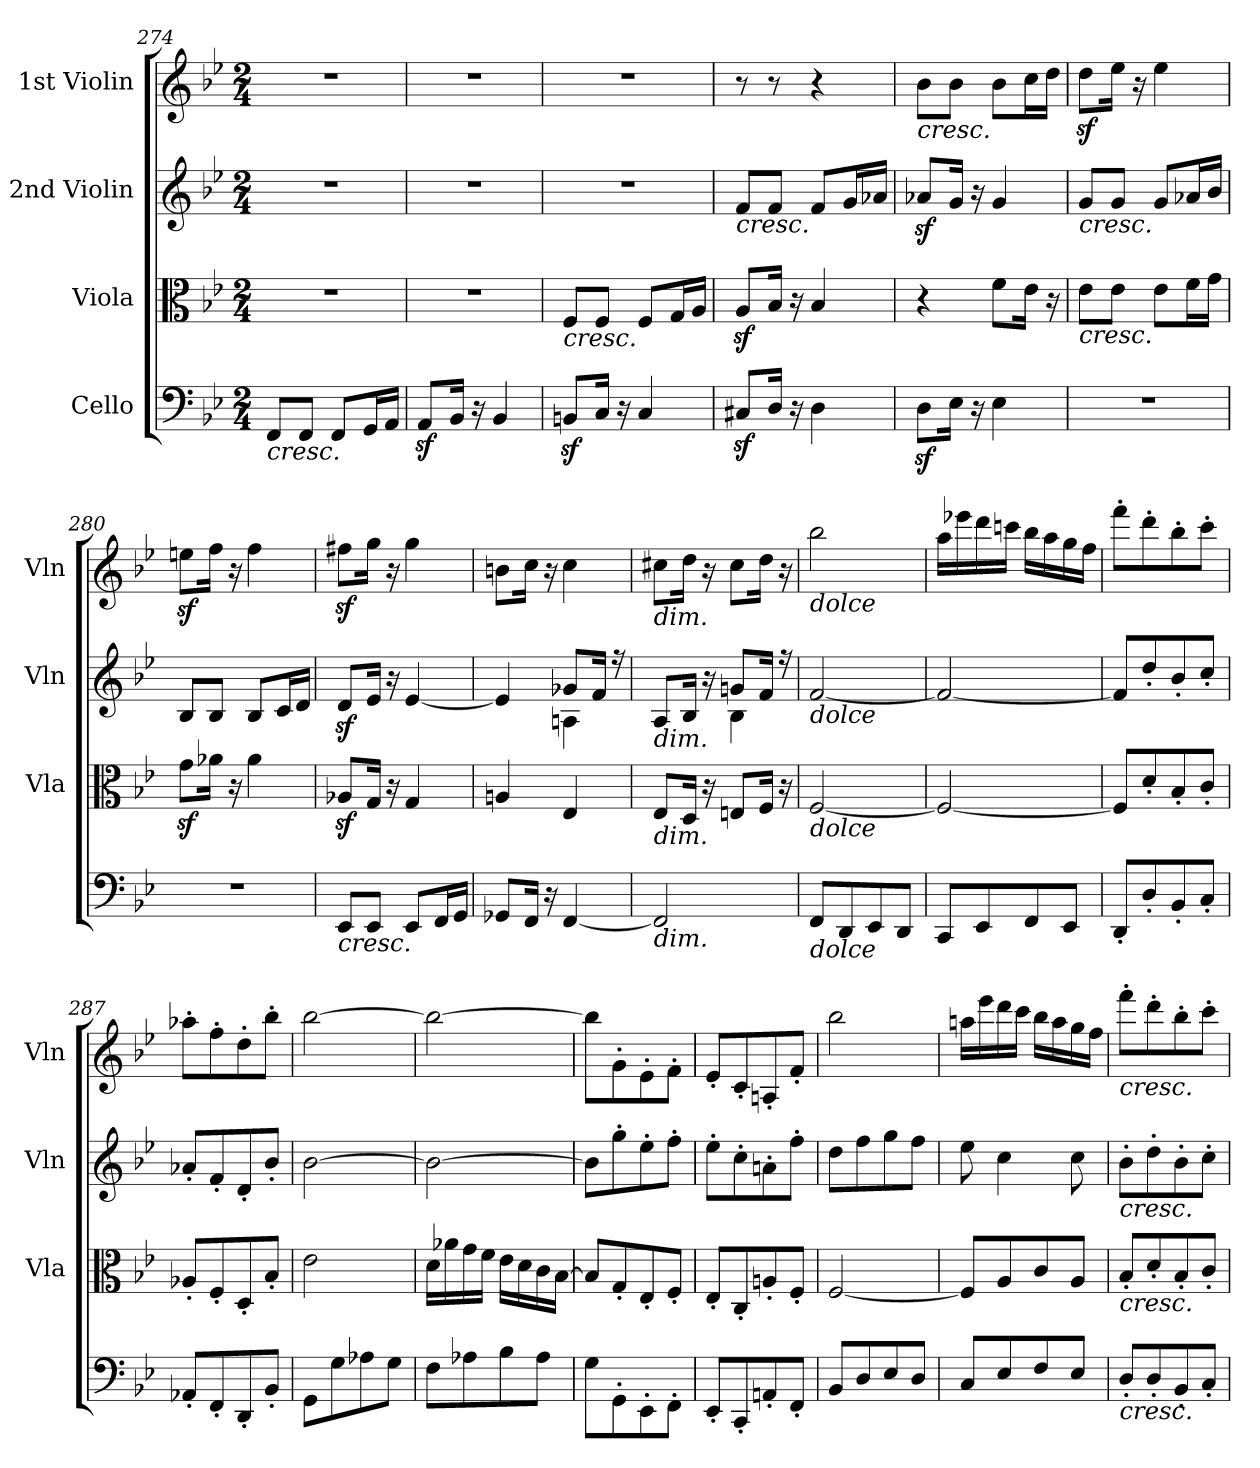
**kern	**kern	**kern	**kern
*part4	*part3	*part2	*part1
*staff4	*staff3	*staff2	*staff1
*I"Cello	*I"Viola	*I"2nd Violin	*I"1st Violin
*	*I'Vla	*I'Vln	*I'Vln
*clefF4	*clefC3	*clefG2	*clefG2
*k[b-e-]	*k[b-e-]	*k[b-e-]	*k[b-e-]
*B-:	*B-:	*B-:	*B-:
*M2/4	*M2/4	*M2/4	*M2/4
=274	=274	=274	=274
!LO:TX:b:i:t=cresc.	!	!	!
8FF/L	2r	2r	2r
8FF/J	.	.	.
8FF/L	.	.	.
16GG/L	.	.	.
16AA/JJ	.	.	.
=275	=275	=275	=275
8AAz</L	2r	2r	2r
16BB-/Jk	.	.	.
16r	.	.	.
4BB-/	.	.	.
=276	=276	=276	=276
!	!LO:TX:b:i:t=cresc.	!	!
8BBnz</L	8F/L	2r	2r
16C/Jk	8F/J	.	.
16r	.	.	.
4C/	8F/L	.	.
.	16G/L	.	.
.	16A/JJ	.	.
=277	=277	=277	=277
!	!	!LO:TX:b:i:t=cresc.	!
8C#Xz</L	8Az</L	8f/L	8r
16D/Jk	16B-/Jk	8f/J	8r
16r	16r	.	.
4D\	4B-/	8f/L	4r
.	.	16g/L	.
.	.	16a-X/JJ	.
=278	=278	=278	=278
!	!	!	!LO:TX:b:i:t=cresc.
8Dz<\L	4r	8a-Xz</L	8b-\L
16E-\Jk	.	16g/Jk	8b-\J
16r	.	16r	.
4E-\	8f\L	4g/	8b-\L
.	16e-\Jk	.	16cc\L
.	16r	.	16dd\JJ
=279	=279	=279	=279
!	!	!LO:TX:b:i:t=cresc.	!
!	!LO:TX:b:i:t=cresc.	!	!
2r	8e-\L	8g/L	8ddz<\L
.	8e-\J	8g/J	16ee-\Jk
.	.	.	16r
.	8e-\L	8g/L	4ee-\
.	16f\L	16a-X/L	.
.	16g\JJ	16b-/JJ	.
=280	=280	=280	=280
2r	8gz<\L	8B-/L	8eenz<\L
.	16a-X\Jk	8B-/J	16ff\Jk
.	16r	.	16r
.	4a-\	8B-/L	4ff\
.	.	16c/L	.
.	.	16d/JJ	.
!!LO:LB:g=z
=281	=281	=281	=281
!LO:TX:b:i:t=cresc.	!	!	!
8EE-/L	8A-Xz</L	8dz</L	8ff#Xz<\L
8EE-/J	16G/Jk	16e-/Jk	16gg\Jk
.	16r	16r	16r
8EE-/L	4G/	[4e-/	4gg\
16FF/L	.	.	.
16GG/JJ	.	.	.
=282	=282	=282	=282
*	*	*^	*
8GG-X/L	4An/	4e-/]	4ryy	8bn\L
16FF/Jk	.	.	.	16cc\Jk
16r	.	.	.	16r
[4FF/	4E-/	8g-X/L	4An\	4cc\
.	.	16f/Jk	.	.
.	.	16r	.	.
=283	=283	=283	=283	=283
!	!	!	!	!LO:TX:b:i:t=dim.
!	!	!LO:TX:b:i:t=dim.	!	!
!	!LO:TX:b:i:t=dim.	!	!	!
!LO:TX:b:i:t=dim.	!	!	!	!
2FF/]	8E-/L	8A/L	4ryy	8cc#X\L
.	16D/Jk	16B-/Jk	.	16dd\Jk
.	16r	16r	.	16r
.	8En/L	8gn/L	4B-\	8cc#\L
.	16F/Jk	16f/Jk	.	16dd\Jk
.	16r	16r	.	16r
*	*	*v	*v	*
=284	=284	=284	=284
!	!	!	!LO:TX:b:i:t=dolce
!	!	!LO:TX:b:i:t=dolce	!
!	!LO:TX:b:i:t=dolce	!	!
!LO:TX:b:i:t=dolce	!	!	!
8FF/L	[2F/	[2f/	2bb-\
8DD/	.	.	.
8EE-/	.	.	.
8DD/J	.	.	.
=285	=285	=285	=285
8CC/L	2F/_	2f/_	16aa\LL
.	.	.	16eee-X\
8EE-/	.	.	16ddd\
.	.	.	16cccn\JJ
8FF/	.	.	16bb-\LL
.	.	.	16aa\
8EE-/J	.	.	16gg\
.	.	.	16ff\JJ
=286	=286	=286	=286
8DD'/L	8F/L]	8f/L]	8fff'\L
8D'/	8d'/	8dd'/	8ddd'\
8BB-'/	8B-'/	8b-'/	8bb-'\
8C'/J	8c'/J	8cc'/J	8ccc'\J
=287	=287	=287	=287
8AA-X'/L	8A-X'/L	8a-X'/L	8aa-X'\L
8FF'/	8F'/	8f'/	8ff'\
8DD'/	8D'/	8d'/	8dd'\
8BB-'/J	8B-'/J	8b-'/J	8bb-'\J
!!LO:LB:g=z
=288	=288	=288	=288
8GG\L	2e-\	[2b-\	[2bb-\
8G\	.	.	.
8A-X\	.	.	.
8G\J	.	.	.
=289	=289	=289	=289
8F\L	16d\LL	2b-\_	2bb-\_
.	16a-X\	.	.
8A-X\	16g\	.	.
.	16f\JJ	.	.
8B-\	16e-\LL	.	.
.	16d\	.	.
8A-\J	16c\	.	.
.	[16B-\JJ	.	.
=290	=290	=290	=290
8G\L	8B-/L]	8b-\L]	8bb-\L]
8GG'\	8G'/	8gg'\	8g'\
8EE-'\	8E-'/	8ee-'\	8e-'\
8FF'\J	8F'/J	8ff'\J	8f'\J
=291	=291	=291	=291
8EE-'/L	8E-'/L	8ee-'\L	8e-'/L
8CC'/	8C'/	8cc'\	8c'/
8AAn'/	8An'/	8an'\	8An'/
8FF'/J	8F'/J	8ff'\J	8f'/J
=292	=292	=292	=292
8BB-/L	[2F/	8dd\L	2bb-\
8D/	.	8ff\	.
8E-/	.	8gg\	.
8D/J	.	8ff\J	.
=293	=293	=293	=293
8C/L	8F/L]	8ee-\	16aan\LL
.	.	.	16eee-\
8E-/	8A/	4cc\	16ddd\
.	.	.	16ccc\JJ
8F/	8c/	.	16bb-\LL
.	.	.	16aa\
8E-/J	8A/J	8cc\	16gg\
.	.	.	16ff\JJ
=294	=294	=294	=294
!	!	!	!LO:TX:b:i:t=cresc.
!	!	!LO:TX:b:i:t=cresc.	!
!	!LO:TX:b:i:t=cresc.	!	!
!LO:TX:b:i:t=cresc.	!	!	!
8D'/L	8B-'/L	8b-'\L	8fff'\L
8D'/	8d'/	8dd'\	8ddd'\
8BB-'/	8B-'/	8b-'\	8bb-'\
8C'/J	8c'/J	8cc'\J	8ccc'\J
=	=	=	=
*-	*-	*-	*-
